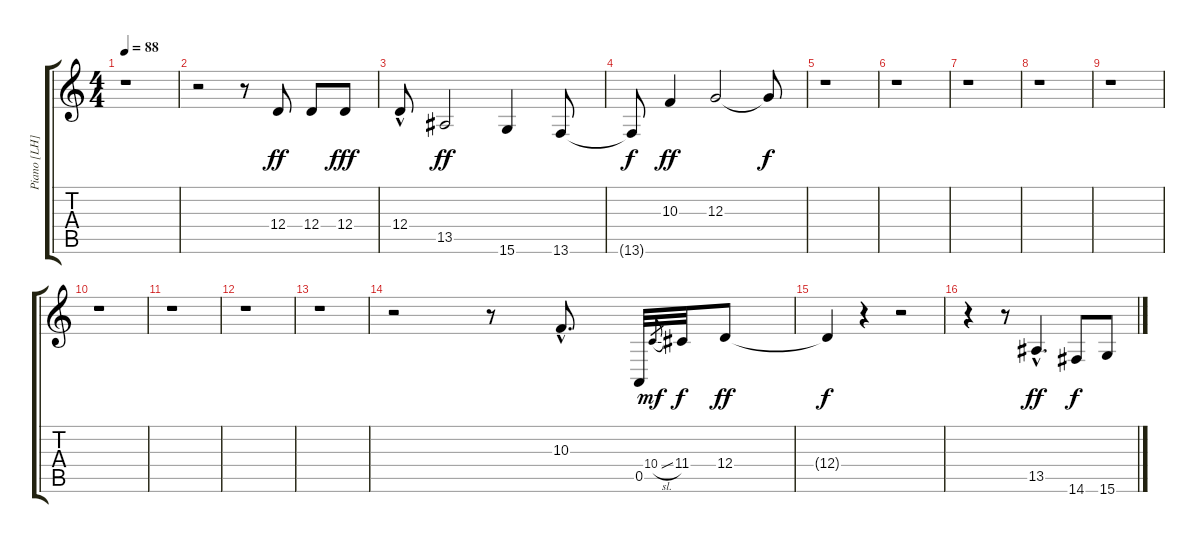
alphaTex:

\track ("Piano [LH]" "Piano [LH]") {instrument acousticgrandpiano}
\staff {score tabs}
\tuning (E4 B3 G3 D3 A2 E2) {hide}
\ts (4 4)
\tempo 88
\clef g2
\ks c
r.1{dy ff instrument acousticgrandpiano} |
r.2 r.8 12.4.8 12.4.8 12.4.8{dy fff} |
12.4{hac}.8 13.5.2{dy ff} 15.6.4 13.6.8 |
13.6{t}.8{dy f} 10.3.4{dy ff} 12.3.2 12.3{t}.8{dy f} |
r.1 |
r.1 |
r.1 |
r.1 |
r.1 |
r.1 |
r.1 |
r.1 |
r.1 |
r.2 r.8 10.3{hac}.8{d} 0.5.32 10.4{sl}.8{gr dy mf} 11.4.32{dy f} 12.4.8{dy ff} |
12.4{t}.4{dy f} r.4 r.2 |
r.4 r.8 13.5{hac}.4{d dy ff} 14.6.8{dy f} 15.6.8
